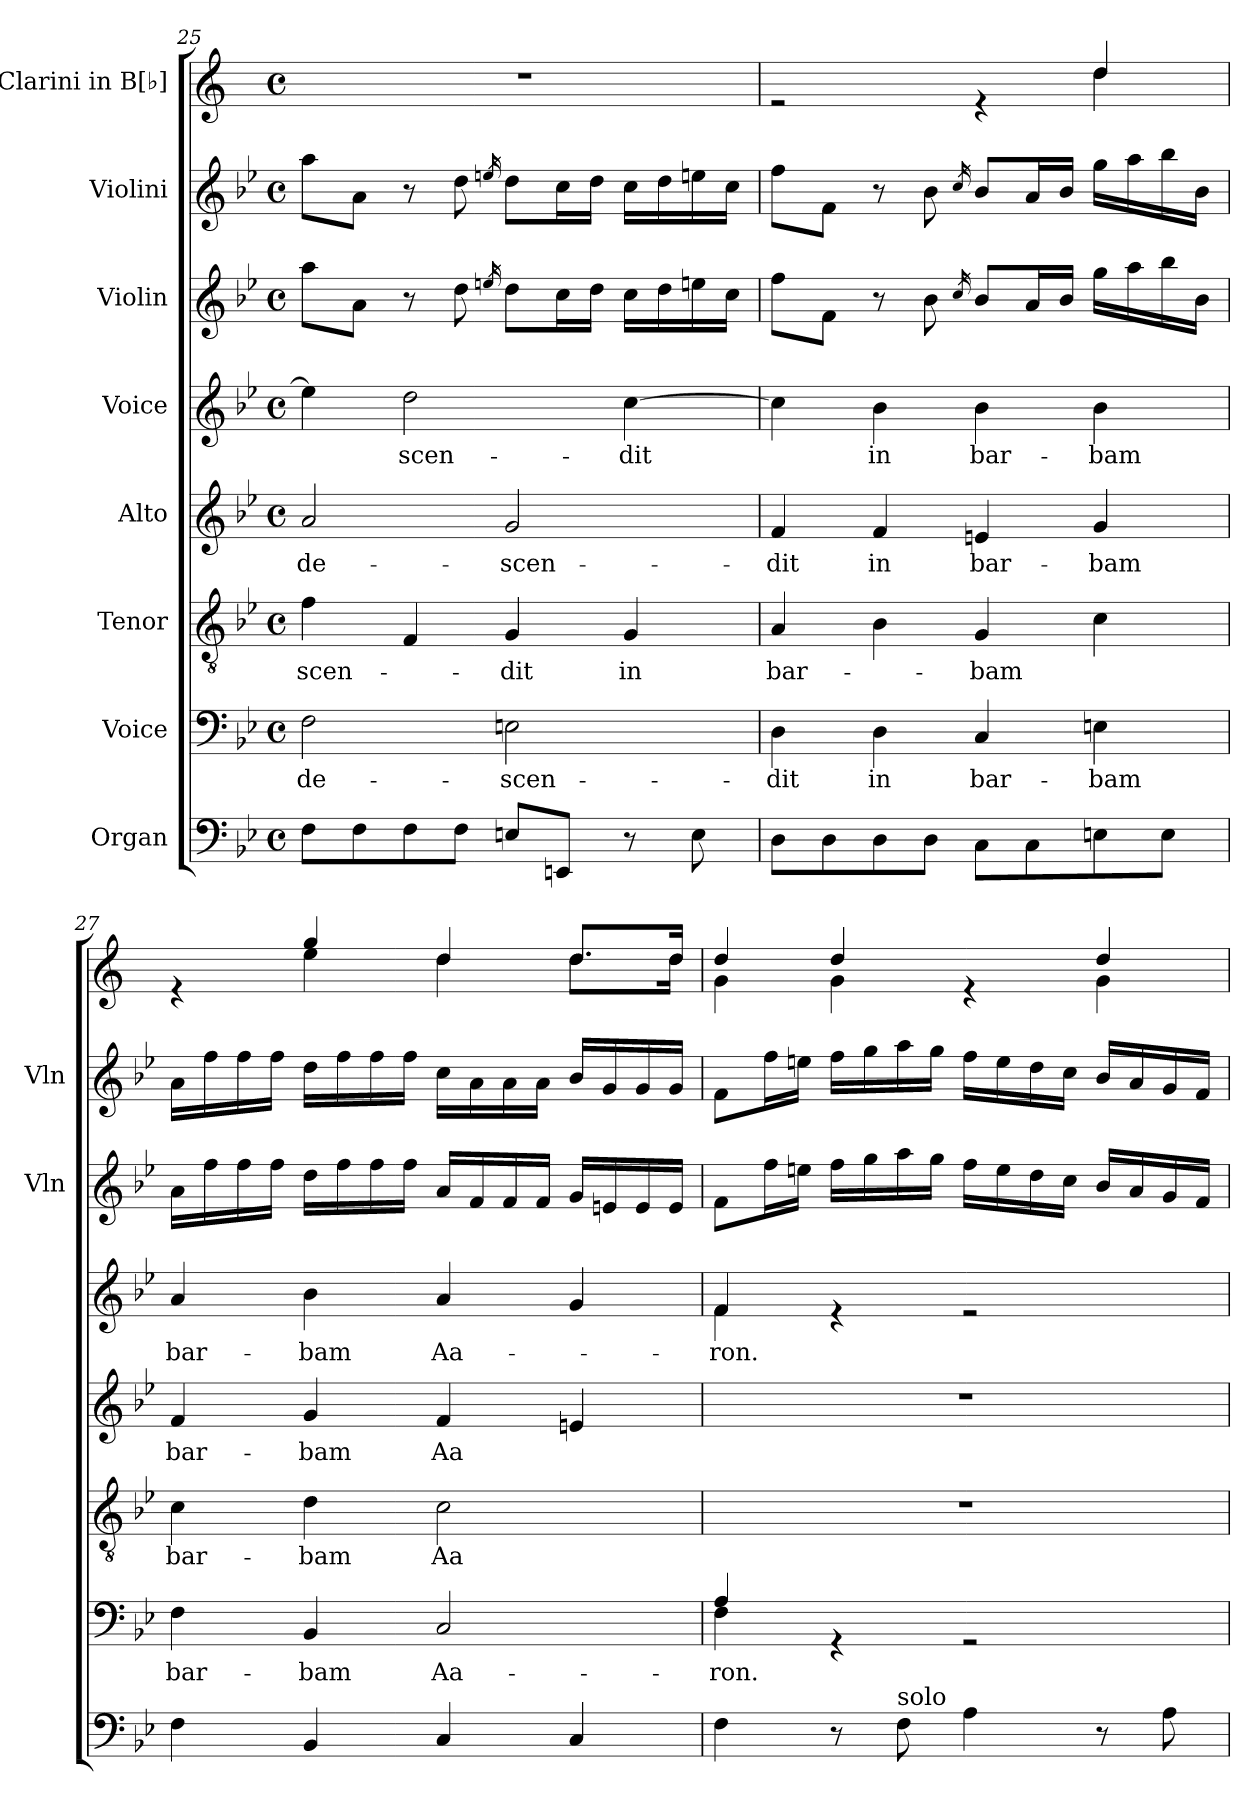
**kern	**kern	**text	**kern	**text	**kern	**text	**kern	**text	**kern	**kern	**kern
*part8	*part7	*part7	*part6	*part6	*part5	*part5	*part4	*part4	*part3	*part2	*part1
*staff8	*staff7	*staff7	*staff6	*staff6	*staff5	*staff5	*staff4	*staff4	*staff3	*staff2	*staff1
*I"Organ	*I"Voice	*	*I"Tenor	*	*I"Alto	*	*I"Voice	*	*I"Violin	*I"Violini	*I"Clarini in B[♭]
*	*	*	*	*	*	*	*	*	*I'Vln	*I'Vln	*
!!LO:PB:g=z
*clefF4	*clefF4	*	*clefGv2	*	*clefG2	*	*clefG2	*	*clefG2	*clefG2	*clefG2
*	*	*	*	*	*	*	*	*	*	*	*ITrd1c2
*k[b-e-]	*k[b-e-]	*	*k[b-e-]	*	*k[b-e-]	*	*k[b-e-]	*	*k[b-e-]	*k[b-e-]	*k[b-e-]
*M4/4	*M4/4	*	*M4/4	*	*M4/4	*	*M4/4	*	*M4/4	*M4/4	*M4/4
*met(c)	*met(c)	*	*met(c)	*	*met(c)	*	*met(c)	*	*met(c)	*met(c)	*met(c)
=25	=25	=25	=25	=25	=25	=25	=25	=25	=25	=25	=25
!	!	!LO:LY:b	!	!LO:LY:b	!	!LO:LY:b	!	!	!	!	!
8F\L	2F\	de-	4f\	-scen-	2a/	de-	4ee\]	.	8aa\L	8aa\L	1r
8F\	.	.	.	.	.	.	.	.	8a\J	8a\J	.
!	!	!	!	!	!	!	!	!LO:LY:b	!	!	!
8F\	.	.	4F/	.	.	.	2dd\	-scen-	8r	8r	.
8F\J	.	.	.	.	.	.	.	.	8dd\	8dd\	.
.	.	.	.	.	.	.	.	.	16qeen/	16qeen/	.
!	!	!LO:LY:b	!	!LO:LY:b	!	!LO:LY:b	!	!	!	!	!
8En/L	2En\	-scen-	4G/	-dit	2g/	-scen-	.	.	8dd\L	8dd\L	.
8EEn/J	.	.	.	.	.	.	.	.	16cc\L	16cc\L	.
.	.	.	.	.	.	.	.	.	16dd\JJ	16dd\JJ	.
!	!	!	!	!LO:LY:b	!	!	!	!LO:LY:b	!	!	!
8r	.	.	4G/	in	.	.	[4cc\	-dit	16cc\LL	16cc\LL	.
.	.	.	.	.	.	.	.	.	16dd\	16dd\	.
8E\	.	.	.	.	.	.	.	.	16ee\	16ee\	.
.	.	.	.	.	.	.	.	.	16cc\JJ	16cc\JJ	.
=26	=26	=26	=26	=26	=26	=26	=26	=26	=26	=26	=26
!	!	!LO:LY:b	!	!LO:LY:b	!	!LO:LY:b	!	!	!	!	!
*	*	*	*	*	*	*	*	*	*	*	*^
8D\L	4D\	-dit	4A/	bar-	4f/	-dit	4cc\]	.	8ff\L	8ff\L	2re	2.ryy
8D\	.	.	.	.	.	.	.	.	8f\J	8f\J	.	.
!	!	!LO:LY:b	!	!	!	!LO:LY:b	!	!LO:LY:b	!	!	!	!
8D\	4D\	in	4B-\	.	4f/	in	4b-\	in	8r	8r	.	.
8D\J	.	.	.	.	.	.	.	.	8b-\	8b-\	.	.
.	.	.	.	.	.	.	.	.	16qcc/	16qcc/	.	.
!	!	!LO:LY:b	!	!LO:LY:b	!	!LO:LY:b	!	!LO:LY:b	!	!	!	!
8C\L	4C/	bar-	4G/	-bam	4en/	bar-	4b-\	bar-	8b-/L	8b-/L	4re	.
8C\	.	.	.	.	.	.	.	.	16a/L	16a/L	.	.
.	.	.	.	.	.	.	.	.	16b-/JJ	16b-/JJ	.	.
!	!	!LO:LY:b	!	!	!	!LO:LY:b	!	!LO:LY:b	!	!	!	!
8En\	4En\	-bam	4c\	.	4g/	-bam	4b-\	-bam	16gg\LL	16gg\LL	4cc/	4cc\
.	.	.	.	.	.	.	.	.	16aa\	16aa\	.	.
8E\J	.	.	.	.	.	.	.	.	16bb-\	16bb-\	.	.
.	.	.	.	.	.	.	.	.	16b-\JJ	16b-\JJ	.	.
=27	=27	=27	=27	=27	=27	=27	=27	=27	=27	=27	=27	=27
!	!	!LO:LY:b	!	!LO:LY:b	!	!LO:LY:b	!	!LO:LY:b	!	!	!	!
4F\	4F\	bar-	4c\	bar-	4f/	bar-	4a/	bar-	16a\LL	16a\LL	4re	4ryy
.	.	.	.	.	.	.	.	.	16ff\	16ff\	.	.
.	.	.	.	.	.	.	.	.	16ff\	16ff\	.	.
.	.	.	.	.	.	.	.	.	16ff\JJ	16ff\JJ	.	.
!	!	!LO:LY:b	!	!LO:LY:b	!	!LO:LY:b	!	!LO:LY:b	!	!	!	!
4BB-/	4BB-/	-bam	4d\	-bam	4g/	-bam	4b-\	-bam	16dd\LL	16dd\LL	4ff/	4dd\
.	.	.	.	.	.	.	.	.	16ff\	16ff\	.	.
.	.	.	.	.	.	.	.	.	16ff\	16ff\	.	.
.	.	.	.	.	.	.	.	.	16ff\JJ	16ff\JJ	.	.
!	!	!LO:LY:b	!	!LO:LY:b	!	!LO:LY:b	!	!LO:LY:b	!	!	!	!
4C/	2C/	Aa-	2c\	Aa	4f/	Aa	4a/	Aa-	16a/LL	16cc\LL	4cc/	4cc\
.	.	.	.	.	.	.	.	.	16f/	16a\	.	.
.	.	.	.	.	.	.	.	.	16f/	16a\	.	.
.	.	.	.	.	.	.	.	.	16f/JJ	16a\JJ	.	.
4C/	.	.	.	.	4en/	.	4g/	.	16g/LL	16b-/LL	8.cc/L	8.cc\L
.	.	.	.	.	.	.	.	.	16en/	16g/	.	.
.	.	.	.	.	.	.	.	.	16e/	16g/	.	.
.	.	.	.	.	.	.	.	.	16e/JJ	16g/JJ	16cc/Jk	16cc\Jk
!!LO:LB:g=z	!!
=28	=28	=28	=28	=28	=28	=28	=28	=28	=28	=28	=28	=28
!	!	!LO:LY:b	!	!	!	!	!	!LO:LY:b	!	!	!	!
*	*^	*	*	*	*	*	*^	*	*	*	*	*
4F\	4A/	4F\	-ron.	1r	.	1r	.	4f/	4f\	-ron.	8f\L	8f\L	4cc/	4f\
.	.	.	.	.	.	.	.	.	.	.	16ff\L	16ff\L	.	.
.	.	.	.	.	.	.	.	.	.	.	16een\JJ	16een\JJ	.	.
8r	4rGG	2.ryy	.	.	.	.	.	4re	2.ryy	.	16ff\LL	16ff\LL	4cc/	4f\
.	.	.	.	.	.	.	.	.	.	.	16gg\	16gg\	.	.
!LO:TX:a:t=solo	!	!	!	!	!	!	!	!	!	!	!	!	!	!
8F\	.	.	.	.	.	.	.	.	.	.	16aa\	16aa\	.	.
.	.	.	.	.	.	.	.	.	.	.	16gg\JJ	16gg\JJ	.	.
4A\	2rGG	.	.	.	.	.	.	2re	.	.	16ff\LL	16ff\LL	4re	4ryy
.	.	.	.	.	.	.	.	.	.	.	16ee\	16ee\	.	.
.	.	.	.	.	.	.	.	.	.	.	16dd\	16dd\	.	.
.	.	.	.	.	.	.	.	.	.	.	16cc\JJ	16cc\JJ	.	.
8r	.	.	.	.	.	.	.	.	.	.	16b-/LL	16b-/LL	4cc/	4f\
.	.	.	.	.	.	.	.	.	.	.	16a/	16a/	.	.
8A\	.	.	.	.	.	.	.	.	.	.	16g/	16g/	.	.
.	.	.	.	.	.	.	.	.	.	.	16f/JJ	16f/JJ	.	.
*	*v	*v	*	*	*	*	*	*v	*v	*	*	*	*v	*v
=	=	=	=	=	=	=	=	=	=	=	=
*-	*-	*-	*-	*-	*-	*-	*-	*-	*-	*-	*-
